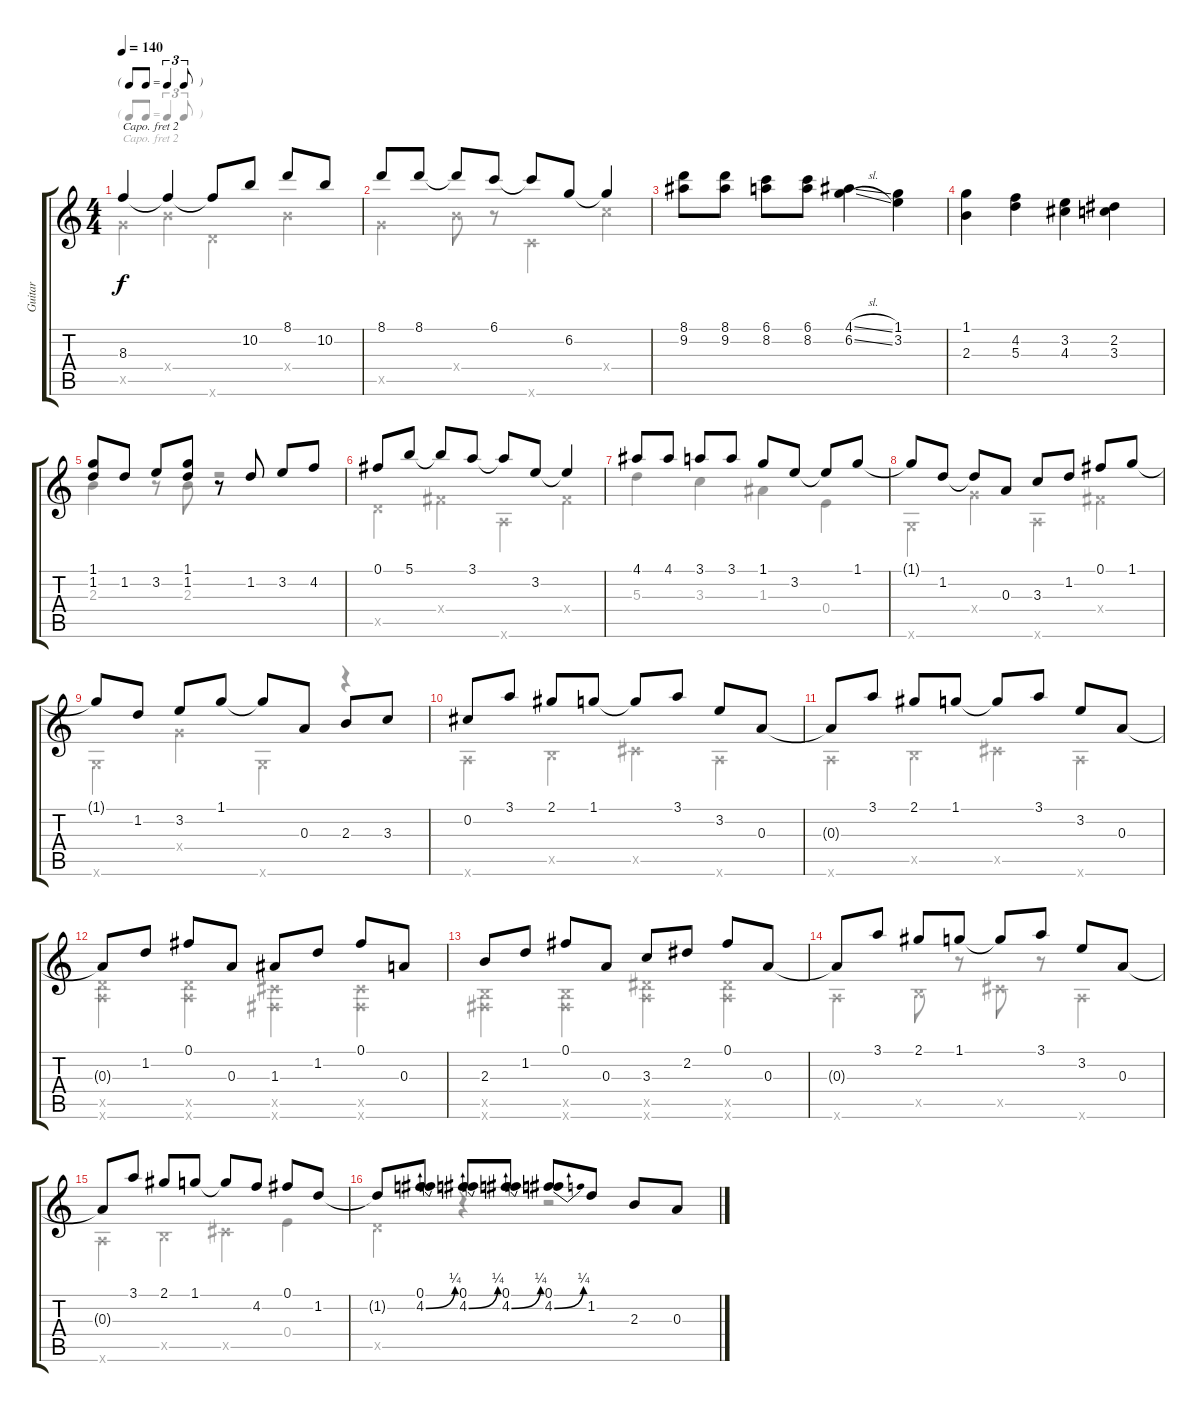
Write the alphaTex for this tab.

\track ("Guitar" "Guitar") {instrument acousticguitarsteel}
\staff {score tabs}
\capo 2
\tuning (E4 B3 G3 D3 A2 E2) {hide}
\voice
\ts (4 4)
\tf triplet8th
\tempo 140
\clef g2
\ks c
8.3{t}.4{dy f} 8.3{t}.4 8.3{t}.8 10.2.8 8.1.8 10.2.8 |
8.1.8 8.1.8 8.1{t}.8 6.1.8 6.1{t}.8 6.2.8 6.2{t}.4 |
(8.1 9.2).8 (8.1 9.2).8 (6.1 8.2).8 (6.1 8.2).8 (4.1{sl} 6.2{sl}).4 (1.1 3.2).4 |
(1.1 2.3).4 (4.2 5.3).4 (3.2 4.3).4 (2.2 3.3).4 |
(1.1 1.2).8 1.2.8 3.2.8 (1.1 1.2).8 r.8 1.2.8 3.2.8 4.2.8 |
0.1.8 5.1.8 5.1{t}.8 3.1.8 3.1{t}.8 3.2.8 3.2{t}.4 |
4.1.8 4.1.8 3.1.8 3.1.8 1.1.8 3.2.8 3.2{t}.8 1.1.8 |
1.1{t}.8 1.2.8 1.2{t}.8 0.3.8 3.3.8 1.2.8 0.1.8 1.1.8 |
1.1{t}.8 1.2.8 3.2.8 1.1.8 1.1{t}.8 0.3.8 2.3.8 3.3.8 |
0.2.8 3.1.8 2.1.8 1.1.8 1.1{t}.8 3.1.8 3.2.8 0.3.8 |
0.3{t}.8 3.1.8 2.1.8 1.1.8 1.1{t}.8 3.1.8 3.2.8 0.3.8 |
0.3{t}.8 1.2.8 0.1.8 0.3.8 1.3.8 1.2.8 0.1.8 0.3.8 |
2.3.8 1.2.8 0.1.8 0.3.8 3.3.8 2.2.8 0.1.8 0.3.8 |
0.3{t}.8 3.1.8 2.1.8 1.1.8 1.1{t}.8 3.1.8 3.2.8 0.3.8 |
0.3{t}.8 3.1.8 2.1.8 1.1.8 1.1{t}.8 4.2.8 0.1.8 1.2.8 |
1.2{t}.8 (0.1 4.2{be (bend 0 0 60 1)}).8 (0.1 4.2{be (bend 0 0 60 1)}).8 (0.1 4.2{be (bend 0 0 60 1)}).8 (0.1 4.2{be (bend 0 0 60 1)}).8 1.2.8 2.3.8 0.3.8
\voice
\clef g2
\ottava regular
\simile none
\ks c
8.5{x}.4{dy f} 7.4{x}.4 8.6{x}.4 7.4{x}.4 |
8.5{x}.4 7.4{x}.8 r.8 6.6{x}.4 8.4{x}.4 |
|
|
2.3.4 r.8 2.3.8 r.2 |
3.5{x}.4 2.4{x}.4 3.6{x}.4 2.4{x}.4 |
5.3.4 3.3.4 1.3.4 0.4.4 |
1.6{x}.4 3.4{x}.4 3.6{x}.4 2.4{x}.4 |
1.6{x}.4 3.4{x}.4 1.6{x}.4 r.4 |
3.6{x}.4 0.5{x}.4 2.5{x}.4 3.6{x}.4 |
3.6{x}.4 0.5{x}.4 2.5{x}.4 3.6{x}.4 |
(3.5{x} 3.6{x}).4 (3.5{x} 3.6{x}).4 (2.5{x} 0.6{x}).4 (2.5{x} 0.6{x}).4 |
(0.5{x} 0.6{x}).4 (0.5{x} 0.6{x}).4 (4.5{x} 3.6{x}).4 (4.5{x} 3.6{x}).4 |
3.6{x}.4 0.5{x}.8 r.8 2.5{x}.8 r.8 3.6{x}.4 |
3.6{x}.4 0.5{x}.4 2.5{x}.4 0.4.4 |
3.5{x}.4 r.4 r.2
